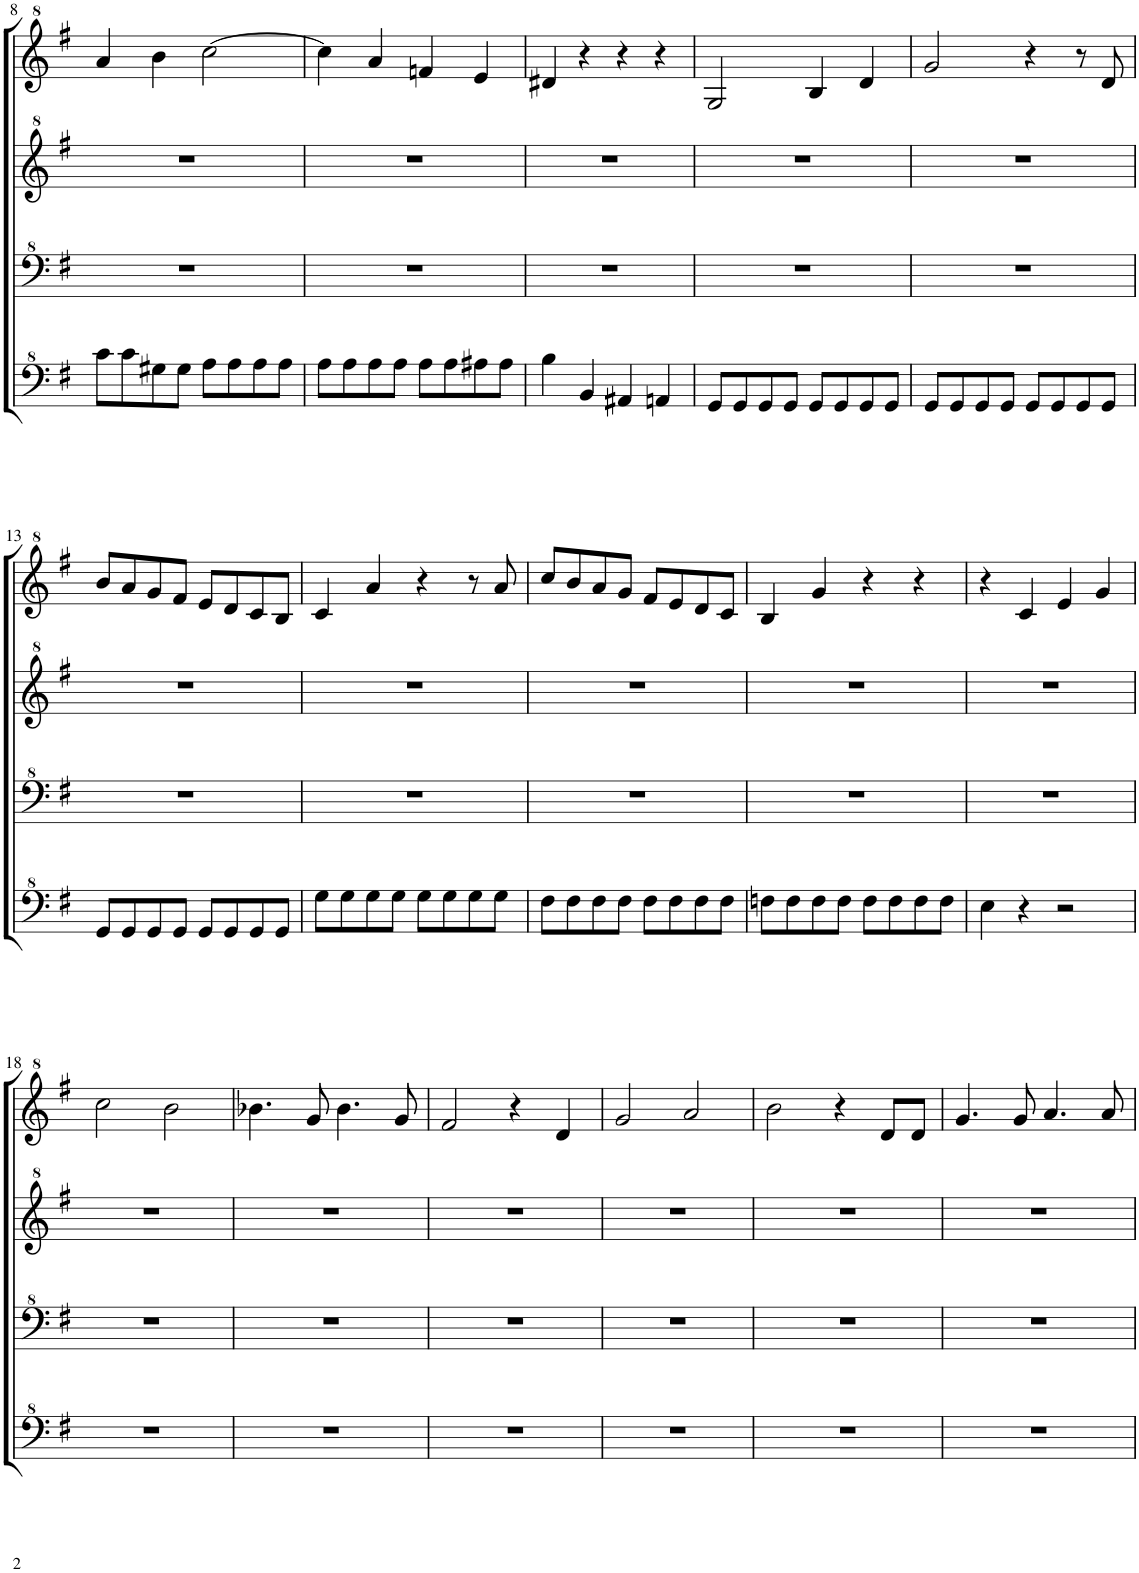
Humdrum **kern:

**kern	**kern	**kern	**kern
*part1	*part1	*part1	*part1
*staff4	*staff3	*staff2	*staff1
*I"Model III	*	*	*
!!LO:PB:g=z
*clefF^4	*clefF^4	*clefG^2	*clefG^2
*k[f#]	*k[f#]	*k[f#]	*k[f#]
*M4/4	*M4/4	*M4/4	*M4/4
=8	=8	=8	=8
8cc\L	1r	1r	4aa/
8cc\	.	.	.
8g#X\	.	.	4bb\
8g#\J	.	.	.
8a\L	.	.	[2ccc\
8a\	.	.	.
8a\	.	.	.
8a\J	.	.	.
=9	=9	=9	=9
8a\L	1r	1r	4ccc\]
8a\	.	.	.
8a\	.	.	4aa/
8a\J	.	.	.
8a\L	.	.	4ffn/
8a\	.	.	.
8a#X\	.	.	4ee/
8a#\J	.	.	.
=10	=10	=10	=10
4b\	1r	1r	4dd#X/
4B/	.	.	4r
4A#X/	.	.	4r
4An/	.	.	4r
=11	=11	=11	=11
8G/L	1r	1r	2g/
8G/	.	.	.
8G/	.	.	.
8G/J	.	.	.
8G/L	.	.	4b/
8G/	.	.	.
8G/	.	.	4dd/
8G/J	.	.	.
=12	=12	=12	=12
8G/L	1r	1r	2gg/
8G/	.	.	.
8G/	.	.	.
8G/J	.	.	.
8G/L	.	.	4r
8G/	.	.	.
8G/	.	.	8r
8G/J	.	.	8dd/
!!LO:LB:g=z
=13	=13	=13	=13
8G/L	1r	1r	8bb/L
8G/	.	.	8aa/
8G/	.	.	8gg/
8G/J	.	.	8ff#/J
8G/L	.	.	8ee/L
8G/	.	.	8dd/
8G/	.	.	8cc/
8G/J	.	.	8b/J
=14	=14	=14	=14
8g\L	1r	1r	4cc/
8g\	.	.	.
8g\	.	.	4aa/
8g\J	.	.	.
8g\L	.	.	4r
8g\	.	.	.
8g\	.	.	8r
8g\J	.	.	8aa/
=15	=15	=15	=15
8f#\L	1r	1r	8ccc/L
8f#\	.	.	8bb/
8f#\	.	.	8aa/
8f#\J	.	.	8gg/J
8f#\L	.	.	8ff#/L
8f#\	.	.	8ee/
8f#\	.	.	8dd/
8f#\J	.	.	8cc/J
=16	=16	=16	=16
8fn\L	1r	1r	4b/
8f\	.	.	.
8f\	.	.	4gg/
8f\J	.	.	.
8f\L	.	.	4r
8f\	.	.	.
8f\	.	.	4r
8f\J	.	.	.
=17	=17	=17	=17
4e\	1r	1r	4r
4r	.	.	4cc/
2r	.	.	4ee/
.	.	.	4gg/
!!LO:LB:g=z
=18	=18	=18	=18
1r	1r	1r	2ccc\
.	.	.	2bb\
=19	=19	=19	=19
1r	1r	1r	4.bb-X\
.	.	.	8gg/
.	.	.	4.bb-\
.	.	.	8gg/
=20	=20	=20	=20
1r	1r	1r	2ff#/
.	.	.	4r
.	.	.	4dd/
=21	=21	=21	=21
1r	1r	1r	2gg/
.	.	.	2aa/
=22	=22	=22	=22
1r	1r	1r	2bb\
.	.	.	4r
.	.	.	8dd/L
.	.	.	8dd/J
=23	=23	=23	=23
1r	1r	1r	4.gg/
.	.	.	8gg/
.	.	.	4.aa/
.	.	.	8aa/
=	=	=	=
*-	*-	*-	*-
